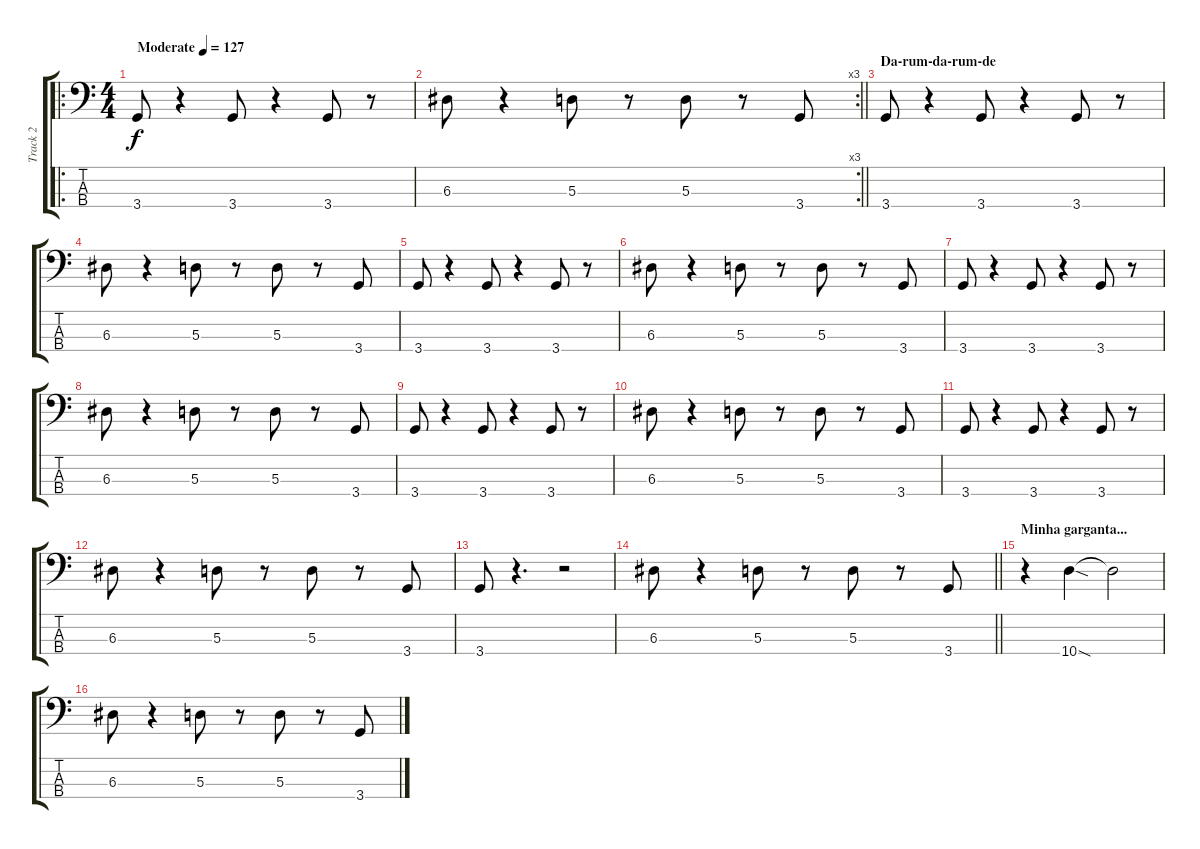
\track ("Track 2" "Track 2") {instrument electricbassfinger}
\staff {score tabs}
\tuning (G2 D2 A1 E1) {hide}
\ro
\ts (4 4)
\tempo (127 "Moderate")
\clef f4
\ks c
3.4.8{dy f instrument electricbassfinger} r.4 3.4.8 r.4 3.4.8 r.8 |
\rc 3
\barLineRight lightlight
6.3.8 r.4 5.3.8 r.8 5.3.8 r.8 3.4.8 |
\section ("" "Da-rum-da-rum-de")
3.4.8 r.4 3.4.8 r.4 3.4.8 r.8 |
6.3.8 r.4 5.3.8 r.8 5.3.8 r.8 3.4.8 |
3.4.8 r.4 3.4.8 r.4 3.4.8 r.8 |
6.3.8 r.4 5.3.8 r.8 5.3.8 r.8 3.4.8 |
3.4.8 r.4 3.4.8 r.4 3.4.8 r.8 |
6.3.8 r.4 5.3.8 r.8 5.3.8 r.8 3.4.8 |
3.4.8 r.4 3.4.8 r.4 3.4.8 r.8 |
6.3.8 r.4 5.3.8 r.8 5.3.8 r.8 3.4.8 |
3.4.8 r.4 3.4.8 r.4 3.4.8 r.8 |
6.3.8 r.4 5.3.8 r.8 5.3.8 r.8 3.4.8 |
3.4.8 r.4{d} r.2 |
\barLineRight lightlight
6.3.8 r.4 5.3.8 r.8 5.3.8 r.8 3.4.8 |
\section ("" "Minha garganta...")
r.4 10.4{sod}.4 10.4{t}.2 |
6.3.8 r.4 5.3.8 r.8 5.3.8 r.8 3.4.8
